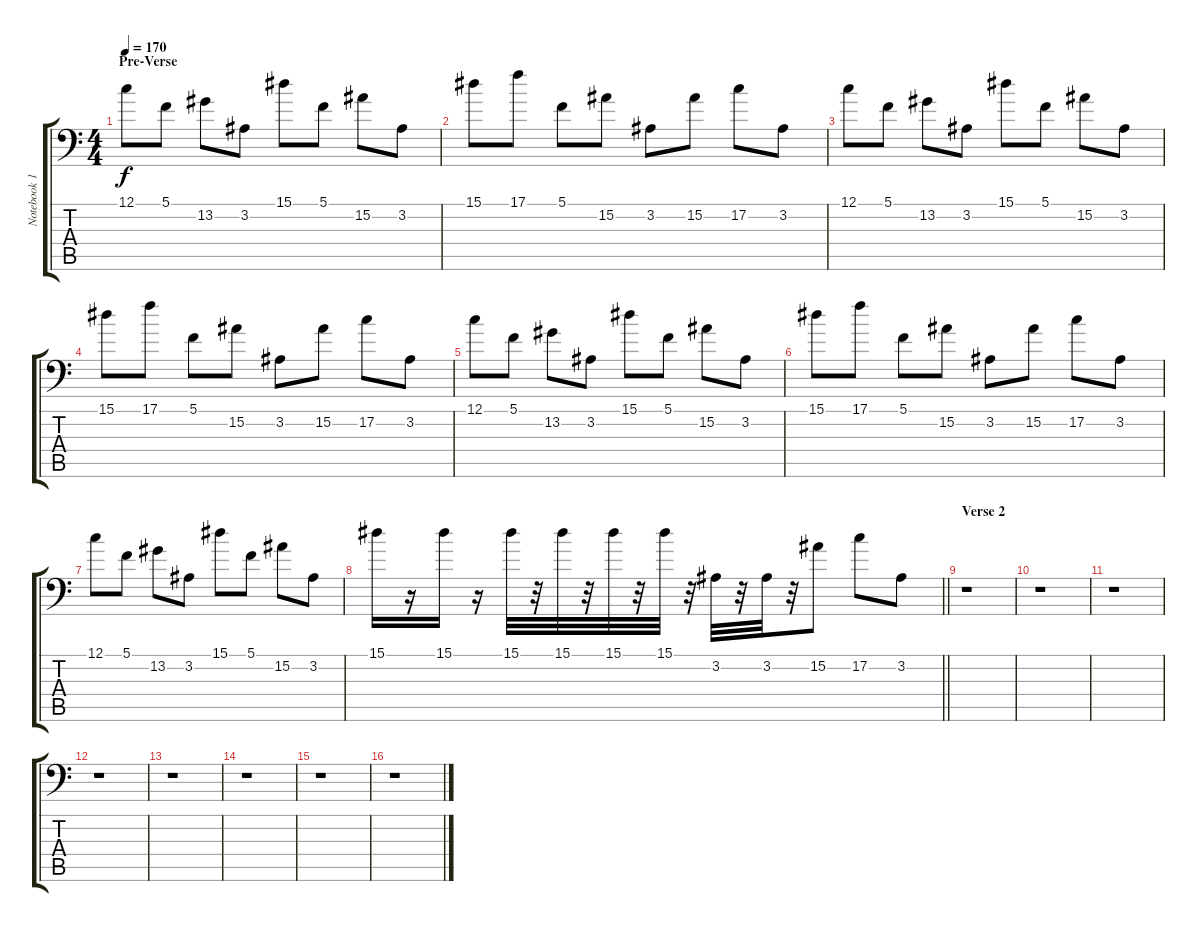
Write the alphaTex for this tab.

\track ("Notebook 1" "Notebook 1") {instrument pad4choir}
\staff {score tabs}
\tuning (C4 G3 Eb3 Bb2 F2 Bb1) {hide}
\ts (4 4)
\section ("" "Pre-Verse")
\tempo 170
\clef f4
\ks c
12.1.8{dy f} 5.1.8 13.2.8 3.2.8 15.1.8 5.1.8 15.2.8 3.2.8 |
15.1.8 17.1.8 5.1.8 15.2.8 3.2.8 15.2.8 17.2.8 3.2.8 |
12.1.8 5.1.8 13.2.8 3.2.8 15.1.8 5.1.8 15.2.8 3.2.8 |
15.1.8 17.1.8 5.1.8 15.2.8 3.2.8 15.2.8 17.2.8 3.2.8 |
12.1.8 5.1.8 13.2.8 3.2.8 15.1.8 5.1.8 15.2.8 3.2.8 |
15.1.8 17.1.8 5.1.8 15.2.8 3.2.8 15.2.8 17.2.8 3.2.8 |
12.1.8 5.1.8 13.2.8 3.2.8 15.1.8 5.1.8 15.2.8 3.2.8 |
\barLineRight lightlight
15.1.16 r.16 15.1.16 r.16 15.1.32 r.32 15.1.32 r.32 15.1.32 r.32 15.1.32 r.32 3.2.32 r.32 3.2.32 r.32 15.2.8 17.2.8 3.2.8 |
\section ("" "Verse 2")
r.1 |
r.1 |
r.1 |
r.1 |
r.1 |
r.1 |
r.1 |
r.1
